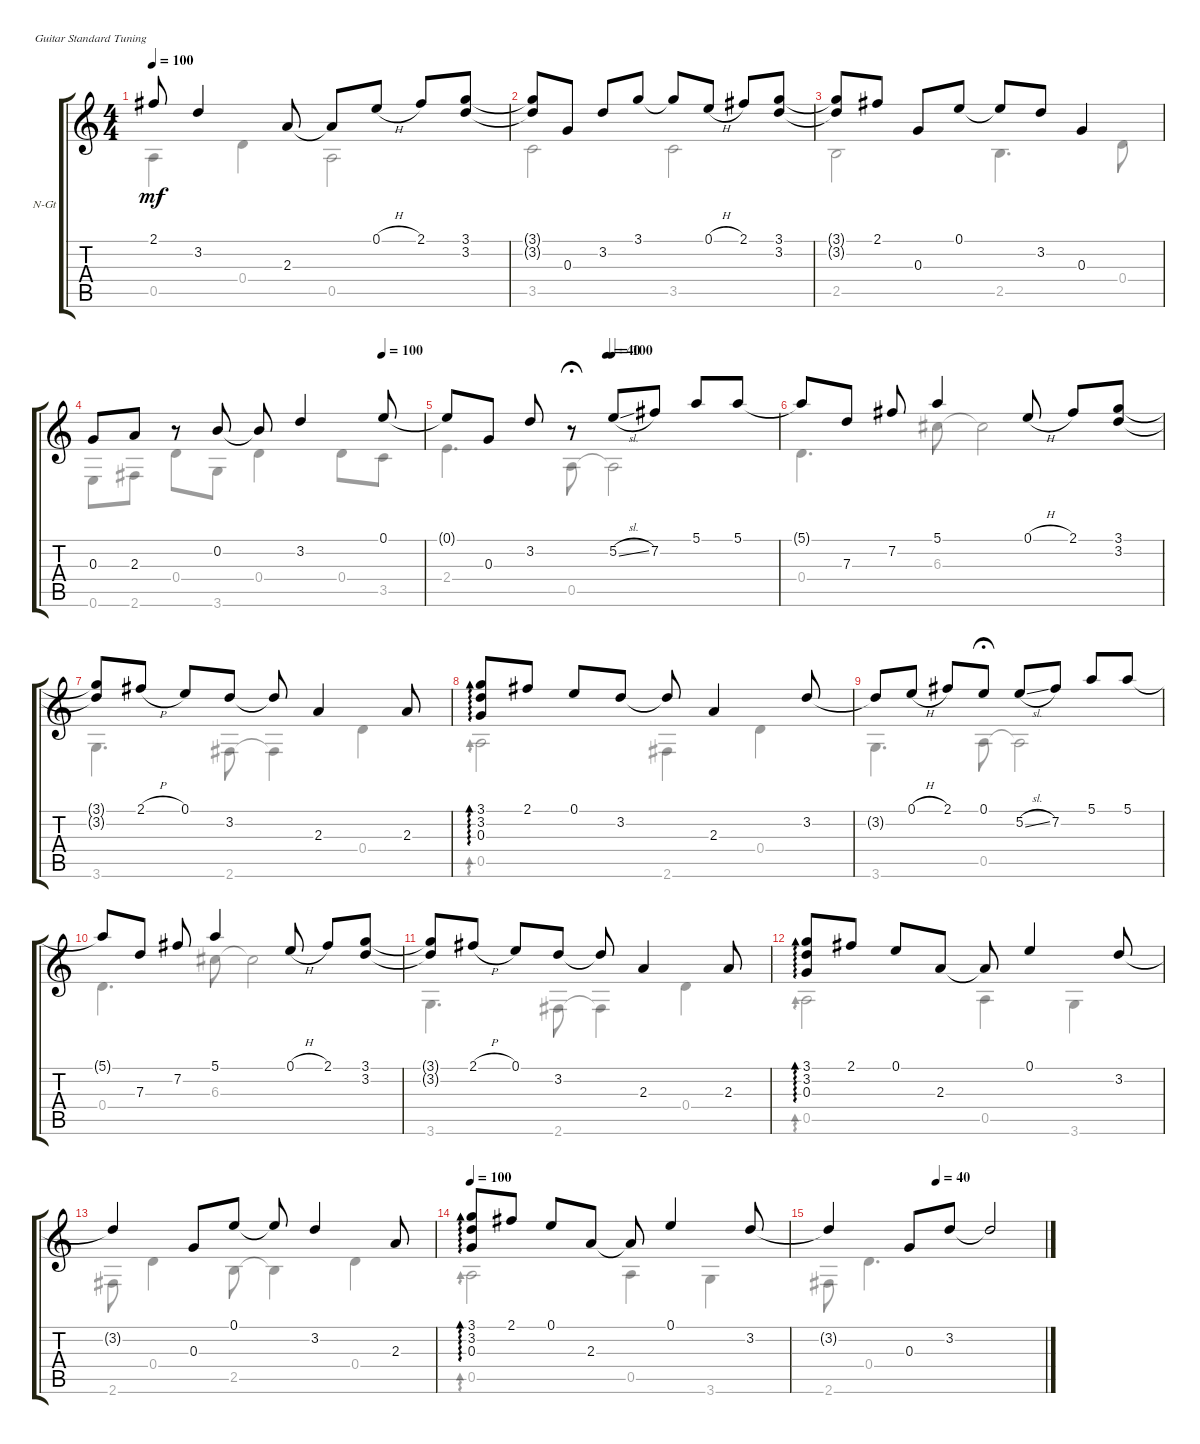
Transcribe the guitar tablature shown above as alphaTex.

\defaultSystemsLayout 4
\bracketExtendMode groupsimilarinstruments
\firstSystemTrackNameOrientation horizontal
\otherSystemsTrackNameOrientation horizontal
\track ("Nylon Guitar" "N-Gt") {instrument acousticguitarnylon}
\staff {score tabs}
\tuning (E4 B3 G3 D3 A2 E2)
\voice
\ts (4 4)
\tempo 100
\clef g2
\scale
0.3199
\ks c
2.1{t}.8{dy mf} 3.2.4 2.3.8 2.3{t}.8 0.1{h}.8 2.1.8 (3.1 3.2).8 |
\scale
0.301241 (3.1{t} 3.2{t}).8 0.3.8 3.2.8 3.1.8 3.1{t}.8 0.1{h}.8 2.1.8 (3.1 3.2).8 |
(3.1{t} 3.2{t}).8 2.1.8 0.3.8 0.1.8 0.1{t}.8 3.2.8 0.3.4 |
\tempo (100 0.875)
0.3.8 2.3.8 r.8 0.2.8 0.2{t}.8 3.2.4 0.1.8 |
\tempo (40 0.483745)
\tempo (100 0.49935)
0.1{t}.8 0.3.8 3.2.8 r.8{fermata (medium 0.5)} 5.2{sl}.8 7.2.8 5.1.8 5.1.8 |
5.1{t}.8 7.3.8 7.2.8 5.1.4 0.1{h}.8 2.1.8 (3.1 3.2).8 |
(3.1{t} 3.2{t}).8 2.1{h}.8 0.1.8 3.2.8 3.2{t}.8 2.3.4 2.3.8 |
(3.1 0.3 3.2).8{ad 0} 2.1.8 0.1.8 3.2.8 3.2{t}.8 2.3.4 3.2.8 |
3.2{t}.8 0.1{h}.8 2.1.8 0.1.8{fermata (medium 0.37)} 5.2{sl}.8 7.2.8 5.1.8 5.1.8 |
5.1{t}.8 7.3.8 7.2.8 5.1.4 0.1{h}.8 2.1.8 (3.1 3.2).8 |
(3.1{t} 3.2{t}).8 2.1{h}.8 0.1.8 3.2.8 3.2{t}.8 2.3.4 2.3.8 |
(3.1 0.3 3.2).8{ad 0} 2.1.8 0.1.8 2.3.8 2.3{t}.8 0.1.4 3.2.8 |
3.2{t}.4 0.3.8 0.1.8 0.1{t}.8 3.2.4 2.3.8 |
\tempo 100
(3.1 0.3 3.2).8{ad 0} 2.1.8 0.1.8 2.3.8 2.3{t}.8 0.1.4 3.2.8 |
\tempo (40 0.5)
3.2{t}.4 0.3.8 3.2.8 3.2{t}.2
\voice
\clef g2
\ottava regular
\simile none
\scale
0.3199
\ks c
0.5.4{dy mf} 0.4.4 0.5.2 |
\scale
0.301241 3.5.2 3.5.2 |
2.5.2 2.5.4{d} 0.4.8 |
0.6.8 2.6.8 0.4.8 3.6.8 0.4.4 0.4.8 3.5.8 |
2.4.4{d} 0.5.8{fermata (medium 0.5)} 0.5{t}.2 |
0.4.4{d} 6.3.8 6.3{t}.2 |
3.6.4{d} 2.6.8 2.6{t}.4 0.4.4 |
0.5.2{ad 0} 2.6.4 0.4.4 |
3.6.4{d} 0.5.8{fermata (medium 0.37)} 0.5{t}.2 |
0.4.4{d} 6.3.8 6.3{t}.2 |
3.6.4{d} 2.6.8 2.6{t}.4 0.4.4 |
0.5.2{ad 0} 0.5.4 3.6.4 |
2.6.8 0.4.4 2.5.8 2.5{t}.4 0.4.4 |
0.5.2{ad 0} 0.5.4 3.6.4 |
2.6.8 0.4.4{d}
